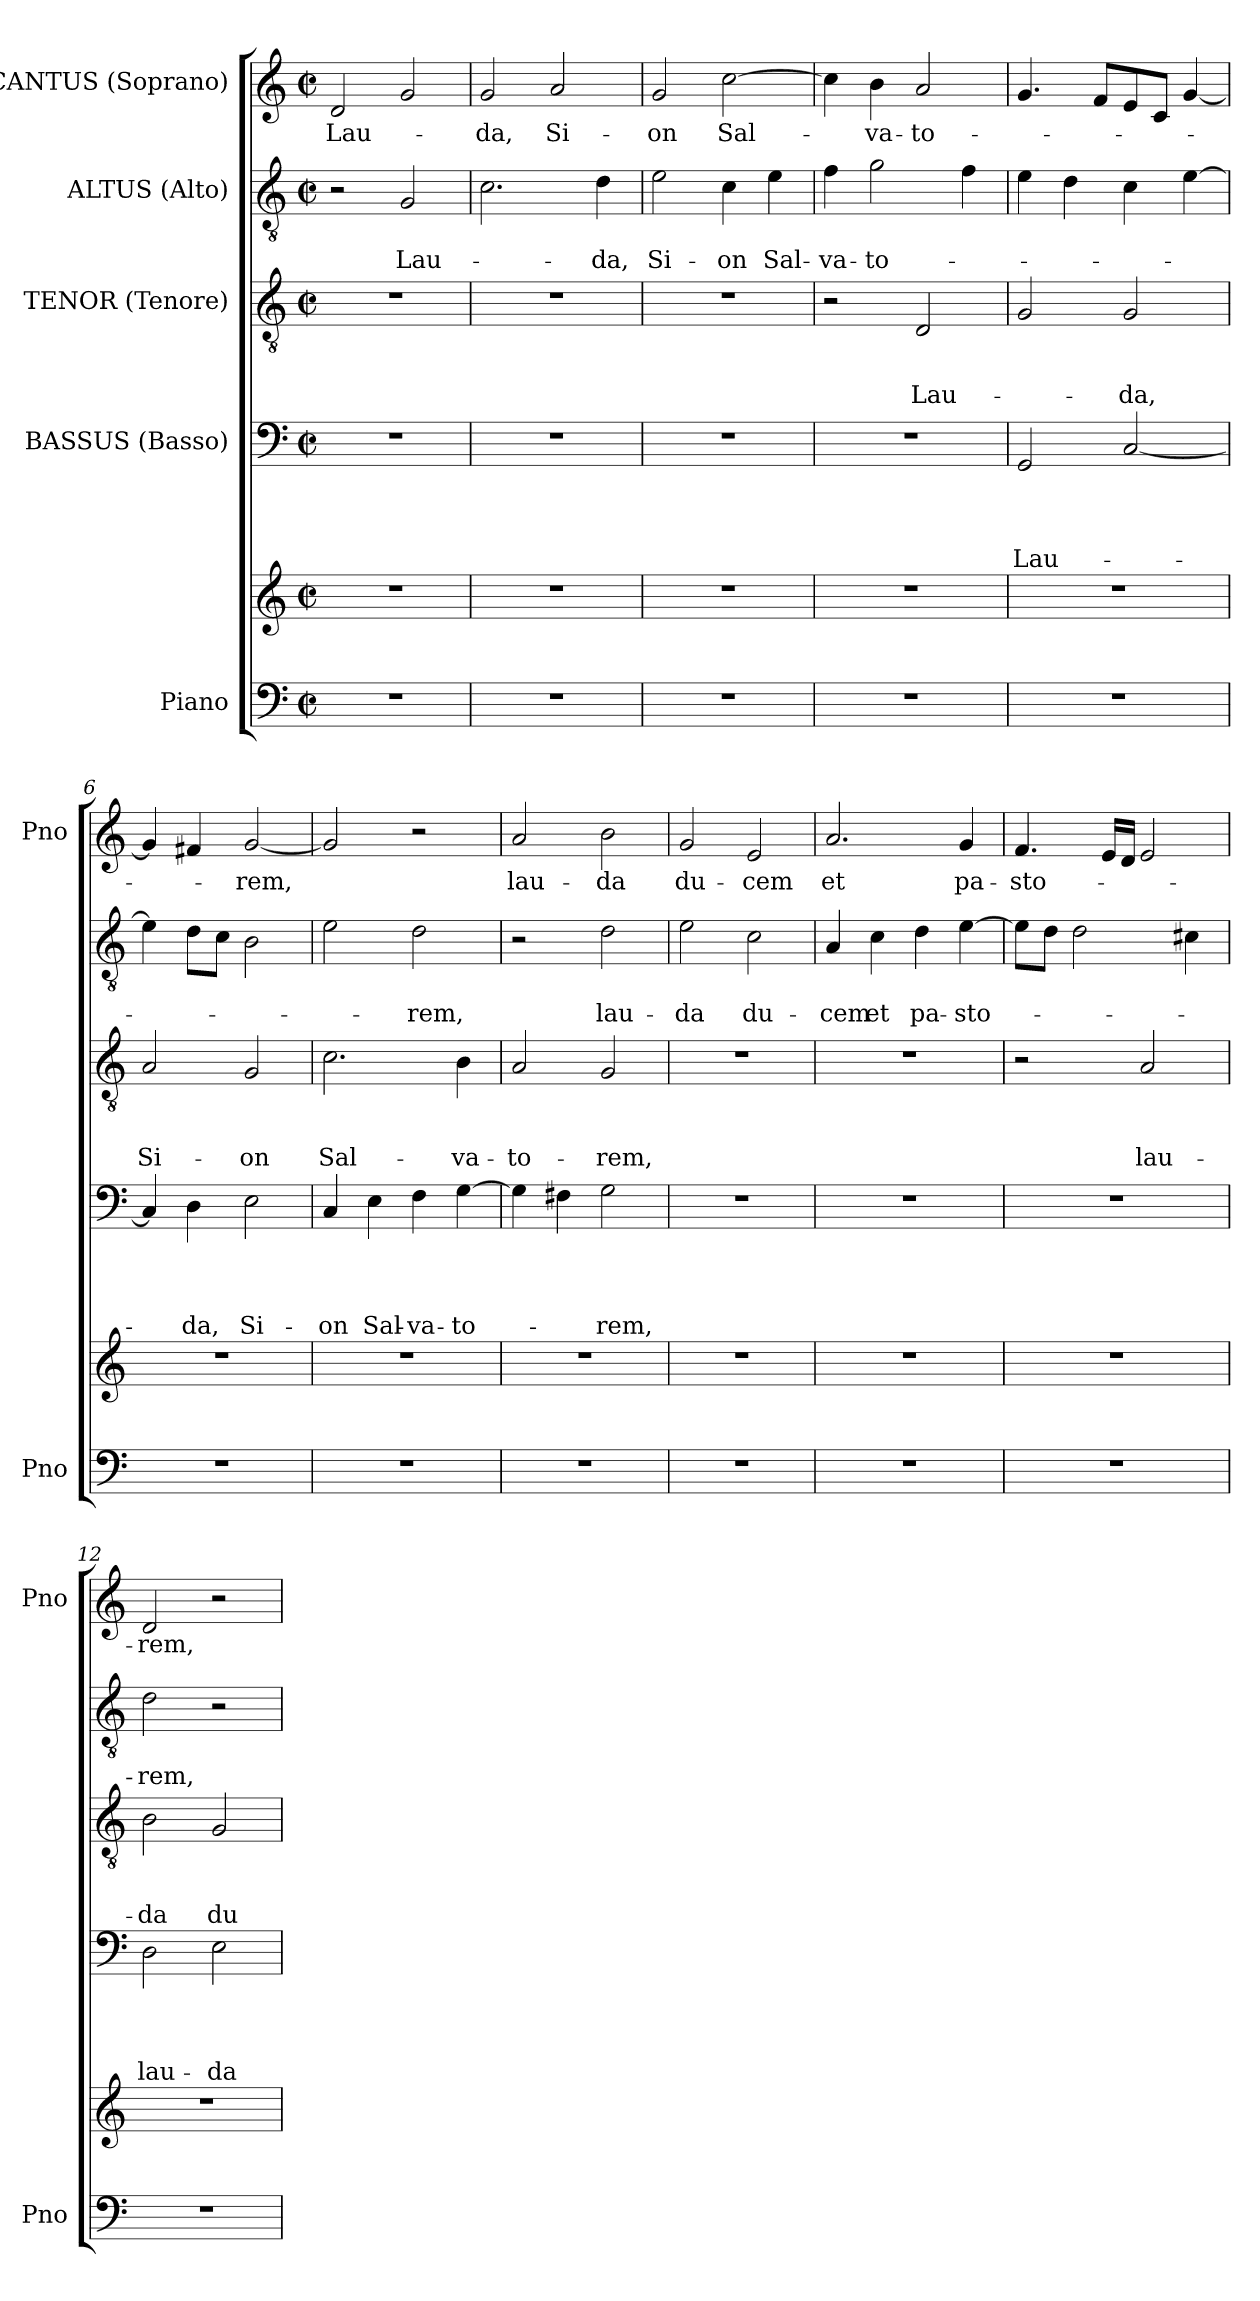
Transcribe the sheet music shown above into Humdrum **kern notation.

**kern	**kern	**kern	**text	**text	**text	**text	**kern	**text	**text	**text	**kern	**text	**text	**kern	**text
*part5	*part5	*part4	*part4	*part4	*part4	*part4	*part3	*part3	*part3	*part3	*part2	*part2	*part2	*part1	*part1
*staff6	*staff5	*staff4	*staff4	*staff4	*staff4	*staff4	*staff3	*staff3	*staff3	*staff3	*staff2	*staff2	*staff2	*staff1	*staff1
*I"Piano	*	*I"BASSUS (Basso)	*	*	*	*	*I"TENOR (Tenore)	*	*	*	*I"ALTUS (Alto)	*	*	*I"CANTUS (Soprano)	*
*I'Pno	*	*	*	*	*	*	*	*	*	*	*	*	*	*I'Pno	*
*clefF4	*clefG2	*clefF4	*	*	*	*	*clefGv2	*	*	*	*clefGv2	*	*	*clefG2	*
*k[]	*k[]	*k[]	*	*	*	*	*k[]	*	*	*	*k[]	*	*	*k[]	*
*C:	*C:	*C:	*	*	*	*	*C:	*	*	*	*C:	*	*	*C:	*
*M2/2	*M2/2	*M2/2	*	*	*	*	*M2/2	*	*	*	*M2/2	*	*	*M2/2	*
*met(c|)	*met(c|)	*met(c|)	*	*	*	*	*met(c|)	*	*	*	*met(c|)	*	*	*met(c|)	*
=1	=1	=1	=1	=1	=1	=1	=1	=1	=1	=1	=1	=1	=1	=1	=1
1r	1r	1r	.	.	.	.	1r	.	.	.	2r	.	.	2d/	Lau-
.	.	.	.	.	.	.	.	.	.	.	2G/	.	Lau-	2g/	.
=2	=2	=2	=2	=2	=2	=2	=2	=2	=2	=2	=2	=2	=2	=2	=2
1r	1r	1r	.	.	.	.	1r	.	.	.	2.c\	.	.	2g/	-da,
.	.	.	.	.	.	.	.	.	.	.	.	.	.	2a/	Si-
.	.	.	.	.	.	.	.	.	.	.	4d\	.	-da,	.	.
=3	=3	=3	=3	=3	=3	=3	=3	=3	=3	=3	=3	=3	=3	=3	=3
1r	1r	1r	.	.	.	.	1r	.	.	.	2e\	.	Si-	2g/	-on
.	.	.	.	.	.	.	.	.	.	.	4c\	.	-on	[2cc\	Sal-
.	.	.	.	.	.	.	.	.	.	.	4e\	.	Sal-	.	.
=4	=4	=4	=4	=4	=4	=4	=4	=4	=4	=4	=4	=4	=4	=4	=4
1r	1r	1r	.	.	.	.	2r	.	.	.	4f\	.	-va-	4cc\]	.
.	.	.	.	.	.	.	.	.	.	.	2g\	.	-to-	4b\	-va-
.	.	.	.	.	.	.	2D/	.	.	Lau-	.	.	.	2a/	-to-
.	.	.	.	.	.	.	.	.	.	.	4f\	.	.	.	.
=5	=5	=5	=5	=5	=5	=5	=5	=5	=5	=5	=5	=5	=5	=5	=5
1r	1r	2GG/	.	.	.	Lau-	2G/	.	.	.	4e\	.	.	4.g/	.
.	.	.	.	.	.	.	.	.	.	.	4d\	.	.	.	.
.	.	.	.	.	.	.	.	.	.	.	.	.	.	8f/L	.
.	.	[2C/	.	.	.	.	2G/	.	.	-da,	4c\	.	.	8e/	.
.	.	.	.	.	.	.	.	.	.	.	.	.	.	8c/J	.
.	.	.	.	.	.	.	.	.	.	.	[4e\	.	.	[4g/	.
!!LO:LB:g=z
=6	=6	=6	=6	=6	=6	=6	=6	=6	=6	=6	=6	=6	=6	=6	=6
1r	1r	4C/]	.	.	.	-­	2A/	.	.	Si-	4e\]	.	-­-	4g/]	-­-
.	.	4D\	.	.	.	da,	.	.	.	.	8d\L	.	.	4f#X/	.
.	.	.	.	.	.	.	.	.	.	.	8c\J	.	.	.	.
.	.	2E\	.	.	.	Si-	2G/	.	.	-on	2B\	.	.	[2g/	-rem,
=7	=7	=7	=7	=7	=7	=7	=7	=7	=7	=7	=7	=7	=7	=7	=7
1r	1r	4C/	.	.	.	-on	2.c\	.	.	Sal-	2e\	.	.	2g/]	.
.	.	4E\	.	.	.	Sal-	.	.	.	.	.	.	.	.	.
.	.	4F\	.	.	.	-va-	.	.	.	.	2d\	.	-rem,	2r	.
.	.	[4G\	.	.	.	-to-	4B\	.	.	-va-	.	.	.	.	.
=8	=8	=8	=8	=8	=8	=8	=8	=8	=8	=8	=8	=8	=8	=8	=8
1r	1r	4G\]	.	.	.	.	2A/	.	.	-to-	2r	.	.	2a/	lau-
.	.	4F#X\	.	.	.	.	.	.	.	.	.	.	.	.	.
.	.	2G\	.	.	.	-rem,	2G/	.	.	-rem,	2d\	.	lau-	2b\	-da
=9	=9	=9	=9	=9	=9	=9	=9	=9	=9	=9	=9	=9	=9	=9	=9
1r	1r	1r	.	.	.	.	1r	.	.	.	2e\	.	-da	2g/	du-
.	.	.	.	.	.	.	.	.	.	.	2c\	.	du-	2e/	-cem
=10	=10	=10	=10	=10	=10	=10	=10	=10	=10	=10	=10	=10	=10	=10	=10
1r	1r	1r	.	.	.	.	1r	.	.	.	4A/	.	-cem	2.a/	et
.	.	.	.	.	.	.	.	.	.	.	4c\	.	et	.	.
.	.	.	.	.	.	.	.	.	.	.	4d\	.	pa-	.	.
.	.	.	.	.	.	.	.	.	.	.	[4e\	.	-sto-	4g/	pa-
=11	=11	=11	=11	=11	=11	=11	=11	=11	=11	=11	=11	=11	=11	=11	=11
1r	1r	1r	.	.	.	.	2r	.	.	.	8e\L]	.	.	4.f/	-sto-
.	.	.	.	.	.	.	.	.	.	.	8d\J	.	.	.	.
.	.	.	.	.	.	.	.	.	.	.	2d\	.	.	.	.
.	.	.	.	.	.	.	.	.	.	.	.	.	.	16e/LL	.
.	.	.	.	.	.	.	.	.	.	.	.	.	.	16d/JJ	.
.	.	.	.	.	.	.	2A/	.	.	lau-	.	.	.	2e/	.
.	.	.	.	.	.	.	.	.	.	.	4c#X\	.	.	.	.
!!LO:LB:g=z
=12	=12	=12	=12	=12	=12	=12	=12	=12	=12	=12	=12	=12	=12	=12	=12
1r	1r	2D\	.	.	.	lau-	2B\	.	.	-da	2d\	.	-rem,	2d/	-rem,
.	.	2E\	.	.	.	-da	2G/	.	.	du-	2r	.	.	2r	.
=	=	=	=	=	=	=	=	=	=	=	=	=	=	=	=
*-	*-	*-	*-	*-	*-	*-	*-	*-	*-	*-	*-	*-	*-	*-	*-
